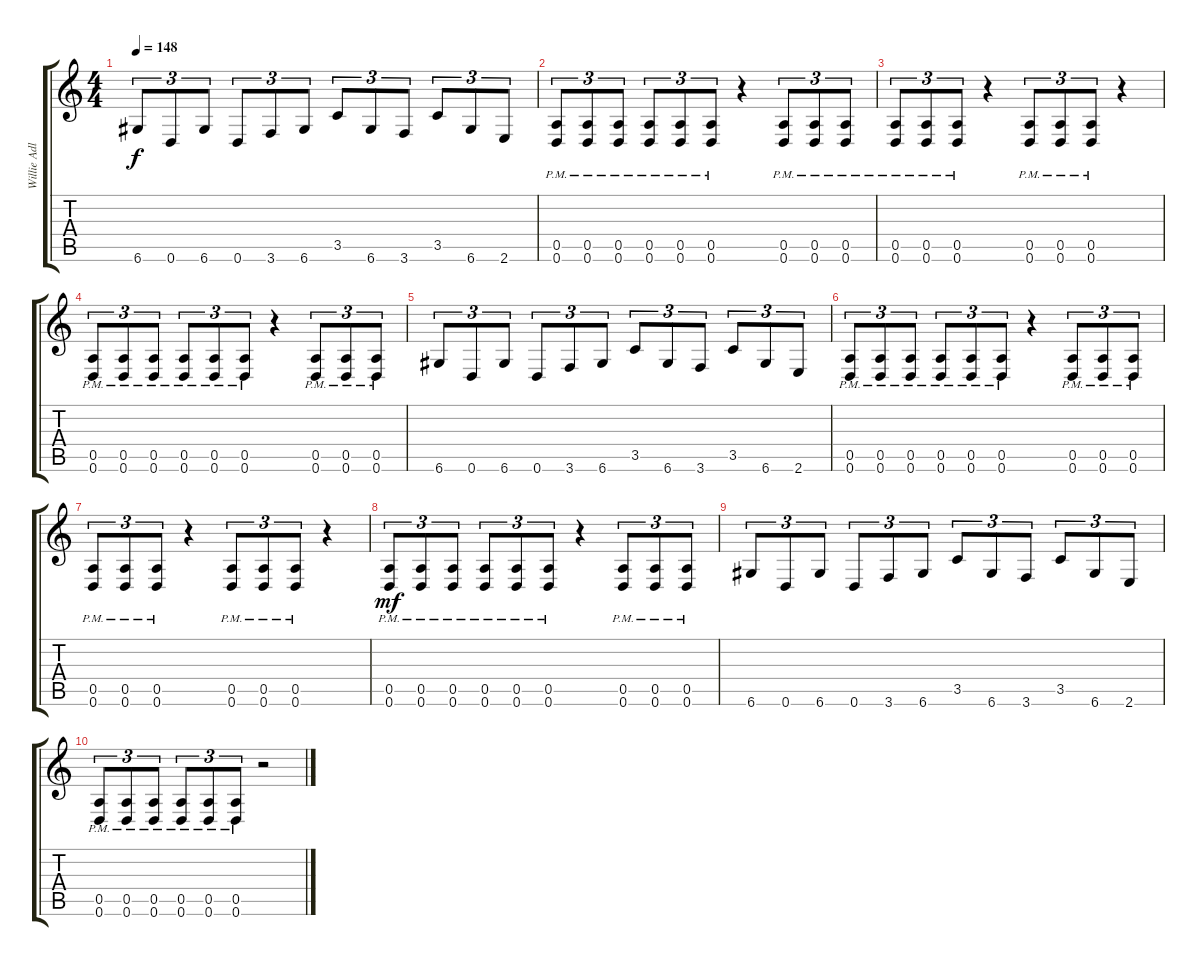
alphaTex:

\track ("Willie Adler" "Willie Adl") {instrument distortionguitar}
\staff {score tabs}
\tuning (E4 B3 G3 D3 A2 D2) {hide}
\ts (4 4)
\tempo 148
\clef g2
\ks c
6.6.8{tu (3 2) dy f} 0.6.8{tu (3 2)} 6.6.8{tu (3 2)} 0.6.8{tu (3 2)} 3.6.8{tu (3 2)} 6.6.8{tu (3 2)} 3.5.8{tu (3 2)} 6.6.8{tu (3 2)} 3.6.8{tu (3 2)} 3.5.8{tu (3 2)} 6.6.8{tu (3 2)} 2.6.8{tu (3 2)} |
(0.5{pm} 0.6{pm}).8{tu (3 2)} (0.5{pm} 0.6{pm}).8{tu (3 2)} (0.5{pm} 0.6{pm}).8{tu (3 2)} (0.5{pm} 0.6{pm}).8{tu (3 2)} (0.5{pm} 0.6{pm}).8{tu (3 2)} (0.5{pm} 0.6{pm}).8{tu (3 2)} r.4 (0.5{pm} 0.6{pm}).8{tu (3 2)} (0.5{pm} 0.6{pm}).8{tu (3 2)} (0.5{pm} 0.6{pm}).8{tu (3 2)} |
(0.5{pm} 0.6{pm}).8{tu (3 2)} (0.5{pm} 0.6{pm}).8{tu (3 2)} (0.5{pm} 0.6{pm}).8{tu (3 2)} r.4 (0.5{pm} 0.6{pm}).8{tu (3 2)} (0.5{pm} 0.6{pm}).8{tu (3 2)} (0.5{pm} 0.6{pm}).8{tu (3 2)} r.4 |
(0.5{pm} 0.6{pm}).8{tu (3 2)} (0.5{pm} 0.6{pm}).8{tu (3 2)} (0.5{pm} 0.6{pm}).8{tu (3 2)} (0.5{pm} 0.6{pm}).8{tu (3 2)} (0.5{pm} 0.6{pm}).8{tu (3 2)} (0.5{pm} 0.6{pm}).8{tu (3 2)} r.4 (0.5{pm} 0.6{pm}).8{tu (3 2)} (0.5{pm} 0.6{pm}).8{tu (3 2)} (0.5{pm} 0.6{pm}).8{tu (3 2)} |
6.6.8{tu (3 2)} 0.6.8{tu (3 2)} 6.6.8{tu (3 2)} 0.6.8{tu (3 2)} 3.6.8{tu (3 2)} 6.6.8{tu (3 2)} 3.5.8{tu (3 2)} 6.6.8{tu (3 2)} 3.6.8{tu (3 2)} 3.5.8{tu (3 2)} 6.6.8{tu (3 2)} 2.6.8{tu (3 2)} |
(0.5{pm} 0.6{pm}).8{tu (3 2)} (0.5{pm} 0.6{pm}).8{tu (3 2)} (0.5{pm} 0.6{pm}).8{tu (3 2)} (0.5{pm} 0.6{pm}).8{tu (3 2)} (0.5{pm} 0.6{pm}).8{tu (3 2)} (0.5{pm} 0.6{pm}).8{tu (3 2)} r.4 (0.5{pm} 0.6{pm}).8{tu (3 2)} (0.5{pm} 0.6{pm}).8{tu (3 2)} (0.5{pm} 0.6{pm}).8{tu (3 2)} |
(0.5{pm} 0.6{pm}).8{tu (3 2)} (0.5{pm} 0.6{pm}).8{tu (3 2)} (0.5{pm} 0.6{pm}).8{tu (3 2)} r.4 (0.5{pm} 0.6{pm}).8{tu (3 2)} (0.5{pm} 0.6{pm}).8{tu (3 2)} (0.5{pm} 0.6{pm}).8{tu (3 2)} r.4 |
(0.5{pm} 0.6{pm}).8{tu (3 2) dy mf} (0.5{pm} 0.6{pm}).8{tu (3 2)} (0.5{pm} 0.6{pm}).8{tu (3 2)} (0.5{pm} 0.6{pm}).8{tu (3 2)} (0.5{pm} 0.6{pm}).8{tu (3 2)} (0.5{pm} 0.6{pm}).8{tu (3 2)} r.4 (0.5{pm} 0.6{pm}).8{tu (3 2)} (0.5{pm} 0.6{pm}).8{tu (3 2)} (0.5{pm} 0.6{pm}).8{tu (3 2)} |
6.6.8{tu (3 2)} 0.6.8{tu (3 2)} 6.6.8{tu (3 2)} 0.6.8{tu (3 2)} 3.6.8{tu (3 2)} 6.6.8{tu (3 2)} 3.5.8{tu (3 2)} 6.6.8{tu (3 2)} 3.6.8{tu (3 2)} 3.5.8{tu (3 2)} 6.6.8{tu (3 2)} 2.6.8{tu (3 2)} |
(0.5{pm} 0.6{pm}).8{tu (3 2)} (0.5{pm} 0.6{pm}).8{tu (3 2)} (0.5{pm} 0.6{pm}).8{tu (3 2)} (0.5{pm} 0.6{pm}).8{tu (3 2)} (0.5{pm} 0.6{pm}).8{tu (3 2)} (0.5{pm} 0.6{pm}).8{tu (3 2)} r.2
